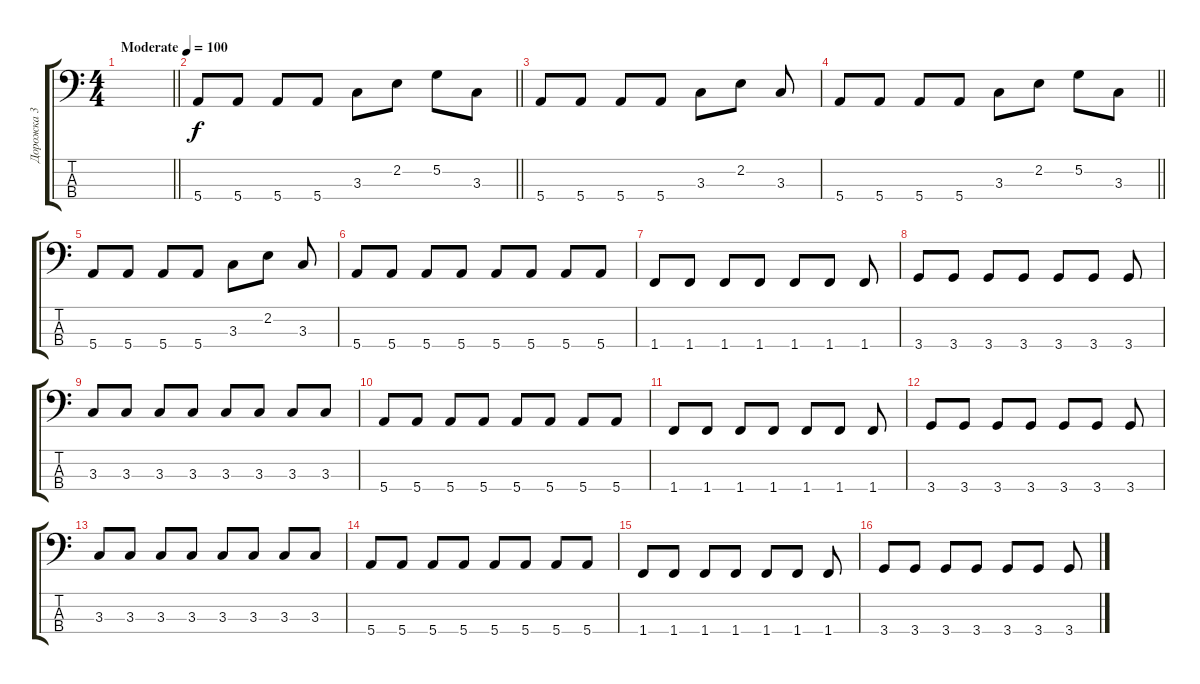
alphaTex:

\track ("Дорожка 3" "Дорожка 3") {instrument electricbassfinger}
\staff {score tabs}
\tuning (G2 D2 A1 E1) {hide}
\ts (4 4)
\tempo (100 "Moderate")
\clef f4
\barLineRight lightlight
\ks c
|
\barLineRight lightlight
5.4.8 5.4.8 5.4.8 5.4.8 3.3.8 2.2.8 5.2.8 3.3.8 |
5.4.8 5.4.8 5.4.8 5.4.8 3.3.8 2.2.8 3.3.8 |
\barLineRight lightlight
5.4.8 5.4.8 5.4.8 5.4.8 3.3.8 2.2.8 5.2.8 3.3.8 |
5.4.8 5.4.8 5.4.8 5.4.8 3.3.8 2.2.8 3.3.8 |
5.4.8 5.4.8 5.4.8 5.4.8 5.4.8 5.4.8 5.4.8 5.4.8 |
1.4.8 1.4.8 1.4.8 1.4.8 1.4.8 1.4.8 1.4.8 |
3.4.8 3.4.8 3.4.8 3.4.8 3.4.8 3.4.8 3.4.8 |
3.3.8 3.3.8 3.3.8 3.3.8 3.3.8 3.3.8 3.3.8 3.3.8 |
5.4.8 5.4.8 5.4.8 5.4.8 5.4.8 5.4.8 5.4.8 5.4.8 |
1.4.8 1.4.8 1.4.8 1.4.8 1.4.8 1.4.8 1.4.8 |
3.4.8 3.4.8 3.4.8 3.4.8 3.4.8 3.4.8 3.4.8 |
3.3.8 3.3.8 3.3.8 3.3.8 3.3.8 3.3.8 3.3.8 3.3.8 |
5.4.8 5.4.8 5.4.8 5.4.8 5.4.8 5.4.8 5.4.8 5.4.8 |
1.4.8 1.4.8 1.4.8 1.4.8 1.4.8 1.4.8 1.4.8 |
3.4.8 3.4.8 3.4.8 3.4.8 3.4.8 3.4.8 3.4.8
